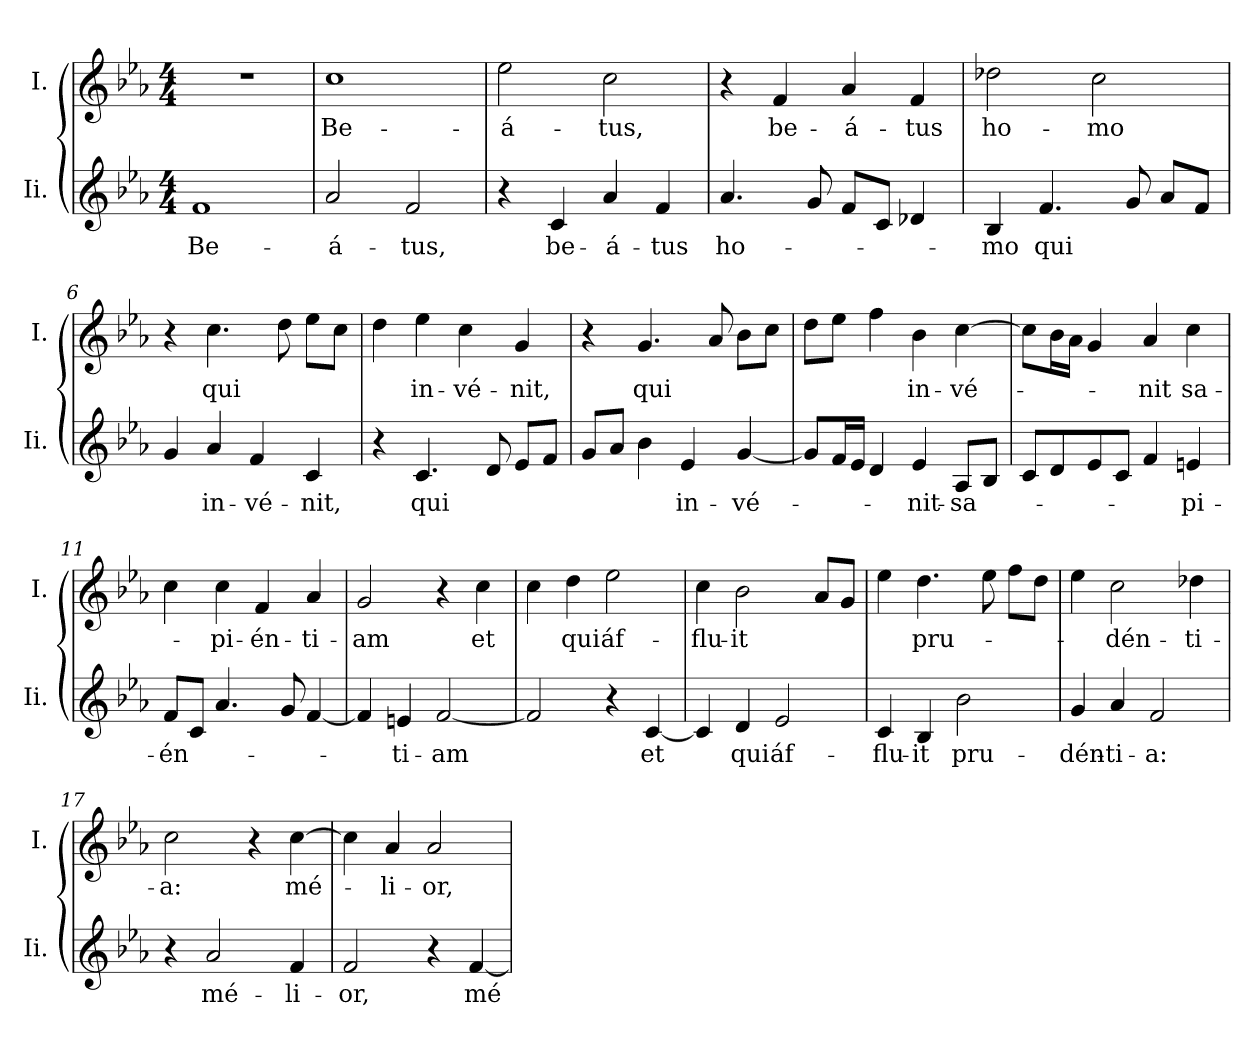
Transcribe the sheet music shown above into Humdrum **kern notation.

**kern	**text	**kern	**text
*part2	*part2	*part1	*part1
*staff2	*staff2	*staff1	*staff1
*I"Ii.	*	*I"I.	*
*I'Ii.	*	*I'I.	*
!!LO:PB:g=z
*stria5	*	*stria5	*
*clefG2	*	*clefG2	*
*k[b-e-a-]	*	*k[b-e-a-]	*
*E-:	*	*E-:	*
*M4/4	*	*M4/4	*
=1	=1	=1	=1
!	!LO:LY:b:cj	!	!
1f	Be-	1r	.
=2	=2	=2	=2
!	!LO:LY:b:cj	!	!LO:LY:b:cj
2a-/	-á-	1cc	Be-
!	!LO:LY:b:cj	!	!
2f/	-tus,	.	.
=3	=3	=3	=3
!	!	!	!LO:LY:b:cj
4r	.	2ee-\	-á-
!	!LO:LY:b:cj	!	!
4c/	be-	.	.
!	!LO:LY:b:cj	!	!LO:LY:b:cj
4a-/	-á-	2cc\	-tus,
!	!LO:LY:b:cj	!	!
4f/	-tus	.	.
=4	=4	=4	=4
!	!LO:LY:b:cj	!	!
4.a-/	ho-	4r	.
!	!	!	!LO:LY:b:cj
.	.	4f/	be-
8g/	.	.	.
!	!	!	!LO:LY:b:cj
8f/L	.	4a-/	-á-
8c/J	.	.	.
!	!	!	!LO:LY:b:cj
4d-X/	.	4f/	-tus
=5	=5	=5	=5
!	!LO:LY:b:cj	!	!LO:LY:b:cj
4B-/	-mo	2dd-X\	ho-
!	!LO:LY:b:cj	!	!
4.f/	qui	.	.
!	!	!	!LO:LY:b:cj
.	.	2cc\	-mo
8g/	.	.	.
8a-/L	.	.	.
8f/J	.	.	.
!!LO:LB:g=z
=6	=6	=6	=6
4g/	.	4r	.
!	!LO:LY:b:cj	!	!LO:LY:b:cj
4a-/	in-	4.cc\	qui
!	!LO:LY:b:cj	!	!
4f/	-vé-	.	.
.	.	8dd\	.
!	!LO:LY:b:cj	!	!
4c/	-nit,	8ee-\L	.
.	.	8cc\J	.
=7	=7	=7	=7
4r	.	4dd\	.
!	!LO:LY:b:cj	!	!LO:LY:b:cj
4.c/	qui	4ee-\	in-
!	!	!	!LO:LY:b:cj
.	.	4cc\	-vé-
8d/	.	.	.
!	!	!	!LO:LY:b:cj
8e-/L	.	4g/	-nit,
8f/J	.	.	.
=8	=8	=8	=8
8g/L	.	4r	.
8a-/J	.	.	.
!	!	!	!LO:LY:b:cj
4b-\	.	4.g/	qui
!	!LO:LY:b:cj	!	!
4e-/	in-	.	.
.	.	8a-/	.
!	!LO:LY:b:cj	!	!
[<4g/	-vé-	8b-\L	.
.	.	8cc\J	.
=9	=9	=9	=9
8g/L]	.	8dd\L	.
16f/	.	8ee-\J	.
16e-/J	.	.	.
4d/	.	4ff\	.
!	!LO:LY:b:cj	!	!LO:LY:b:cj
4e-/	-nit-	4b-\	in-
!	!LO:LY:b:cj	!	!LO:LY:b:cj
8A-/L	-sa-	[>4cc\	-vé-
8B-/J	.	.	.
=10	=10	=10	=10
8c/L	.	8cc\L]	.
8d/	.	16b-\	.
.	.	16a-\J	.
8e-/	.	4g/	.
8c/J	.	.	.
!	!	!	!LO:LY:b:cj
4f/	.	4a-/	-nit
!	!LO:LY:b:cj	!	!LO:LY:b:cj
4en/	-pi-	4cc\	sa-
!!LO:LB:g=z
=11	=11	=11	=11
!	!LO:LY:b:cj	!	!
8f/L	-én-	4cc\	.
8c/J	.	.	.
!	!	!	!LO:LY:b:cj
4.a-/	.	4cc\	-pi-
!	!	!	!LO:LY:b:cj
.	.	4f/	-én-
8g/	.	.	.
!	!	!	!LO:LY:b:cj
[<4f/	.	4a-/	-ti-
=12	=12	=12	=12
!	!	!	!LO:LY:b:cj
4f/]	.	2g/	-am
!	!LO:LY:b:cj	!	!
4en/	-ti-	.	.
!	!LO:LY:b:cj	!	!
[<2f/	-am	4r	.
!	!	!	!LO:LY:b:cj
.	.	4cc\	et
=13	=13	=13	=13
2f/]	.	4cc\	.
!	!	!	!LO:LY:b:cj
.	.	4dd\	qui
!	!	!	!LO:LY:b:cj
4r	.	2ee-\	áf-
!	!LO:LY:b:cj	!	!
[<4c/	et	.	.
=14	=14	=14	=14
!	!	!	!LO:LY:b:cj
4c/]	.	4cc\	-flu-
!	!LO:LY:b:cj	!	!LO:LY:b:cj
4d/	qui	2b-\	-it
!	!LO:LY:b:cj	!	!
2e-/	áf-	.	.
.	.	8a-/L	.
.	.	8g/J	.
=15	=15	=15	=15
!	!LO:LY:b:cj	!	!
4c/	-flu-	4ee-\	.
!	!LO:LY:b:cj	!	!LO:LY:b:cj
4B-/	-it	4.dd\	pru-
!	!LO:LY:b:cj	!	!
2b-\	pru-	.	.
.	.	8ee-\	.
.	.	8ff\L	.
.	.	8dd\J	.
!!LO:LB:g=z
=16	=16	=16	=16
!	!LO:LY:b:cj	!	!
4g/	-dén-	4ee-\	.
!	!LO:LY:b:cj	!	!LO:LY:b:cj
4a-/	-ti-	2cc\	-dén-
!	!LO:LY:b:cj	!	!
2f/	-a:	.	.
!	!	!	!LO:LY:b:cj
.	.	4dd-X\	-ti-
=17	=17	=17	=17
!	!	!	!LO:LY:b:cj
4r	.	2cc\	-a:
!	!LO:LY:b:cj	!	!
2a-/	mé-	.	.
.	.	4r	.
!	!LO:LY:b:cj	!	!LO:LY:b:cj
4f/	-li-	[>4cc\	mé-
=18	=18	=18	=18
!	!LO:LY:b:cj	!	!
2f/	-or,	4cc\]	.
!	!	!	!LO:LY:b:cj
.	.	4a-/	-li-
!	!	!	!LO:LY:b:cj
4r	.	2a-/	-or,
!	!LO:LY:b:cj	!	!
[<4f/	mé-	.	.
=	=	=	=
*-	*-	*-	*-
